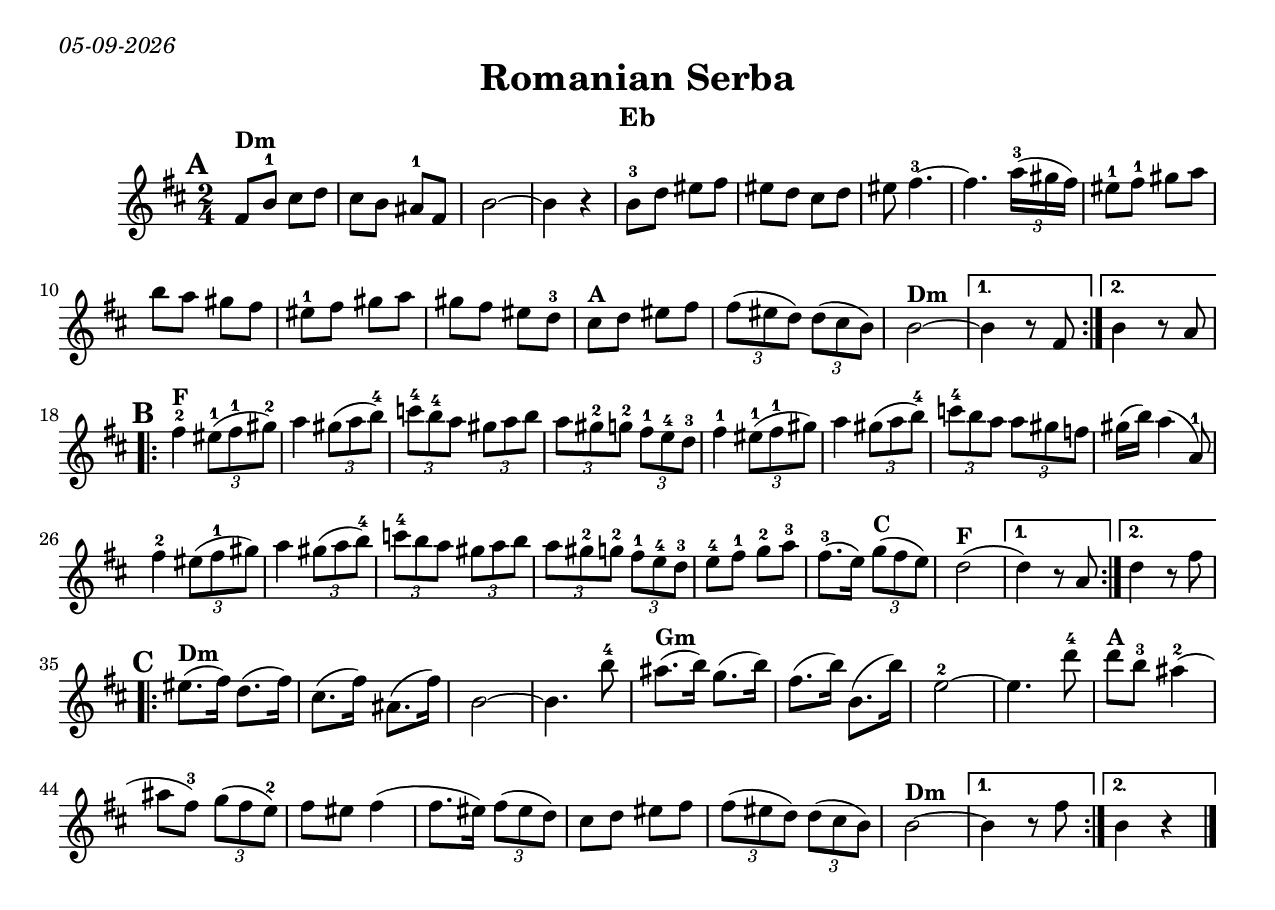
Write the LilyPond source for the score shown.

\version "2.20.0"
%\include "english.ly"
\pointAndClickOff
\paper{
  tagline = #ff
  print-all-headers = ##t
  #(set-paper-size "letter")
}
date = #(strftime "%d-%m-%Y" (localtime (current-time)))

\markup{ \italic{ \date }  }

%\markup{ Got something to say? }

global = {
  \clef treble
  \key d \minor
  \time 2/4
  \set Score.markFormatter = #format-mark-box-alphabet
}

%#################################### Melody ########################
%melody =  \transpose c d \relative c {  %transpose for clarinet
melody = \relative c' {
  \global
  %\partial 4 g4    %lead in notes

   \repeat volta 2{
          \mark \default
          a 8 ^\markup { \bold "Dm" } d-1 e f  |
          e 8 d cis-1 a  |
          d 2 ~  |
          d 4 r  |
          %% 5
          d 8-3 f gis a  |
          gis 8 f e f  |
          gis 8 a 4.-3 ~  |
          a 4. \tuplet 3/2 { c 16-3 (b a) }  |
          gis 8-1 a-1b c  |
          %% 10
          d 8 c b a  |
          gis 8-1 a b c  |
          b 8 a gis f-3  |
          e 8 ^\markup { \bold "A" } f gis a  |
          \tuplet 3/2 { a 8 (gis f) } \tuplet 3/2 { f (e d) }  |
          %% 15
          d 2 ^\markup { \bold "Dm" } ~  |
        }
        \alternative {{d 4 r8 a  |} {  d 4 r8 c  |}  }

        \break
        \repeat volta 2{
          \mark \default
          a' 4-2 ^\markup { \bold "F" } \tuplet 3/2 { gis 8-1 (a-1 b-2) }  |
          c 4 \tuplet 3/2 { b 8 (c d-4 )}  |
          %% 20
          \tuplet 3/2 { es 8-4 d-4 c } \tuplet 3/2 { b c d }  |
          \tuplet 3/2 { c 8 b-2 bes-2 } \tuplet 3/2 { a -1g-4 f-3 }  |
          a 4 -1\tuplet 3/2 { gis 8-1 (a-1 b )}  |
          c 4 \tuplet 3/2 { b 8 (c d -4)} |
          \tuplet 3/2 { es 8 -4 d c } \tuplet 3/2 { c b as }  |
          %% 25
          b 16 (d) c 4 ^( c, 8 -1)  |
          a' 4 -2\tuplet 3/2 { gis 8 (a-1 b )}  |
          c 4 \tuplet 3/2 { b 8 (c d-4 )}  |
          \tuplet 3/2 { es 8-4 d c } \tuplet 3/2 { b c d }  |
          \tuplet 3/2 { c 8 b-2 bes-2 } \tuplet 3/2 { a-1 g-4 f-3 }  |
          %% 30
          g 8-4 a-1 bes-2 c-3  |
          a 8. -3^( g 16 ) \tuplet 3/2 { bes 8 ^\markup { \bold "C" } (a g) }  |
          f 2 ^\markup { \bold "F" } ^(
          % warning: overlong bar truncated here |
        }
        \alternative {{ f 4 ) r8 c  |} {f 4 r8 a  |}  }
       \break
        \repeat volta 2{
          \mark \default
          %% 35
          gis 8. ^\markup { \bold "Dm" } ^( a 16 ) f 8. ^( a 16 )  |
          e 8. ^( a 16 ) < cis, > 8. ^( a' 16 )  |
          d, 2 ~  |
          d 4. d' 8-4  |
          cis 8. ^\markup { \bold "Gm" } ^( d 16 ) bes 8. ^( d 16 )  |
          %% 40
          a 8. ^( d 16 ) d, 8. ^( d' 16 )  |
          g, 2-2 ~  |
          g 4. f' 8-4  |
          f 8 ^\markup { \bold "A" } d-3 cis 4-2 ^(
          % warning: overlong bar truncated here |
          cis 8 a -3) \tuplet 3/2 { bes (a g-2 )}  |
          %% 45
          a 8 gis a 4 ^(
          % warning: overlong bar truncated here |
          a 8. gis 16 ) \tuplet 3/2 { a 8 (gis f) }  |
          e 8 f gis a  |
          \tuplet 3/2 { a 8 (gis f) } \tuplet 3/2 { f (e d )}  |
          d 2 ^\markup { \bold "Dm" } ~  |
          %% 50


        }
        \alternative {{ d 4 r8 a'  |} { d, 4 r  |}  }
        \bar "|."
      } % Voice


%################################# Lyrics #####################
%\addlyrics{ \set stanza = #"1. " }
%################################# Chords #######################
harmonies = \chordmode {

}

\score {\transpose c a
  % transpose score below
  %\transpose c d
  <<
    \new ChordNames {
      \set chordChanges = ##f
      \harmonies
    }
    \new Staff   \melody
  >>
  \header{
    title= "Romanian Serba"
    subtitle=""
    composer= ""
    instrument = "Eb"
    arranger= ""
  }
  \layout{indent = 1.0\cm}
  \midi {
    \tempo 4 = 120

    % \midi { }
  }
}
%{
% more verses:
\markup{}
\markup {
  \font-size #2
  \fill-line {
    \hspace #0.1 % distance from left margin
    \column {
      \line { "1."
	\column {
	  ""
	}
      }
      \hspace #0.2 % vertical distance between verses
      \line { "2."
	\column {
	 ""
	}
      }
    }
    \hspace #0.1  % horiz. distance between columns
    \column {
      \line { "3."
	\column {
	  ""
	}
      }
      \hspace #0.2 % distance between verses
      \line { "4."
	\column {
	 ""
	}
      }
    }
    \hspace #0.1 % distance to right margin
  }
}

%}
